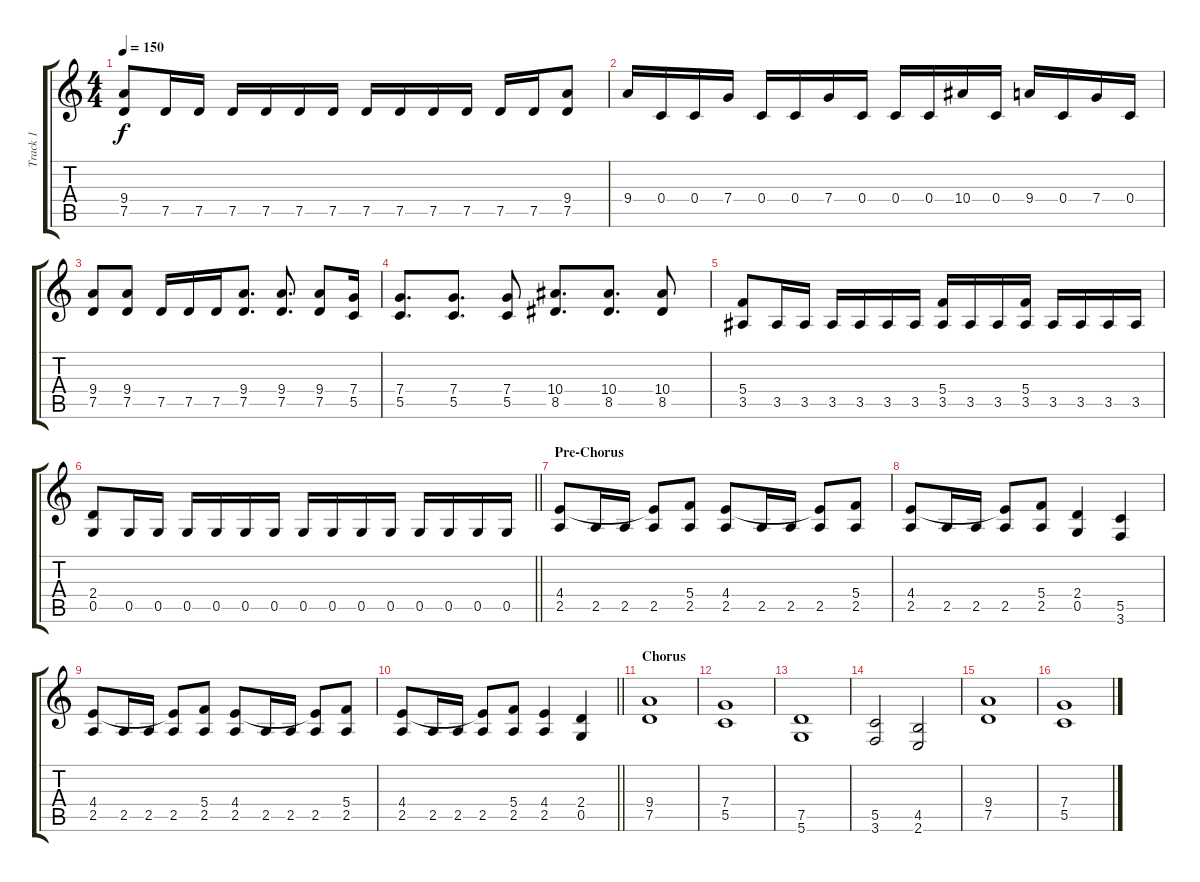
\track ("Track 1" "Track 1") {instrument distortionguitar}
\staff {score tabs}
\tuning (D4 A3 F3 C3 G2 D2) {hide}
\ts (4 4)
\tempo 150
\clef g2
\ks c
(9.4 7.5).8{dy f} 7.5.16 7.5.16 7.5.16 7.5.16 7.5.16 7.5.16 7.5.16 7.5.16 7.5.16 7.5.16 7.5.16 7.5.16 (9.4 7.5).8 |
9.4.16 0.4.16 0.4.16 7.4.16 0.4.16 0.4.16 7.4.16 0.4.16 0.4.16 0.4.16 10.4.16 0.4.16 9.4.16 0.4.16 7.4.16 0.4.16 |
(9.4 7.5).8 (9.4 7.5).8 7.5.16 7.5.16 7.5.16 (9.4 7.5).8{d} (9.4 7.5).8{d} (9.4 7.5).8 (7.4 5.5).16 |
(7.4 5.5).8{d} (7.4 5.5).8{d} (7.4 5.5).8 (10.4 8.5).8{d} (10.4 8.5).8{d} (10.4 8.5).8 |
(5.4 3.5).8 3.5.16 3.5.16 3.5.16 3.5.16 3.5.16 3.5.16 (5.4 3.5).16 3.5.16 3.5.16 (5.4 3.5).16 3.5.16 3.5.16 3.5.16 3.5.16 |
\barLineRight lightlight
(2.4 0.5).8 0.5.16 0.5.16 0.5.16 0.5.16 0.5.16 0.5.16 0.5.16 0.5.16 0.5.16 0.5.16 0.5.16 0.5.16 0.5.16 0.5.16 |
\section ("" "Pre-Chorus")
(4.4 2.5).8 2.5.16 2.5.16 (4.4{t} 2.5).8 (5.4 2.5).8 (4.4 2.5).8 2.5.16 2.5.16 (4.4{t} 2.5).8 (5.4 2.5).8 |
(4.4 2.5).8 2.5.16 2.5.16 (4.4{t} 2.5).8 (5.4 2.5).8 (2.4 0.5).4 (5.5 3.6).4 |
(4.4 2.5).8 2.5.16 2.5.16 (4.4{t} 2.5).8 (5.4 2.5).8 (4.4 2.5).8 2.5.16 2.5.16 (4.4{t} 2.5).8 (5.4 2.5).8 |
\barLineRight lightlight
(4.4 2.5).8 2.5.16 2.5.16 (4.4{t} 2.5).8 (5.4 2.5).8 (4.4 2.5).4 (2.4 0.5).4 |
\section ("" "Chorus")
(9.4 7.5).1 |
(7.4 5.5).1 |
(7.5 5.6).1 |
(5.5 3.6).2 (4.5 2.6).2 |
(9.4 7.5).1 |
(7.4 5.5).1
